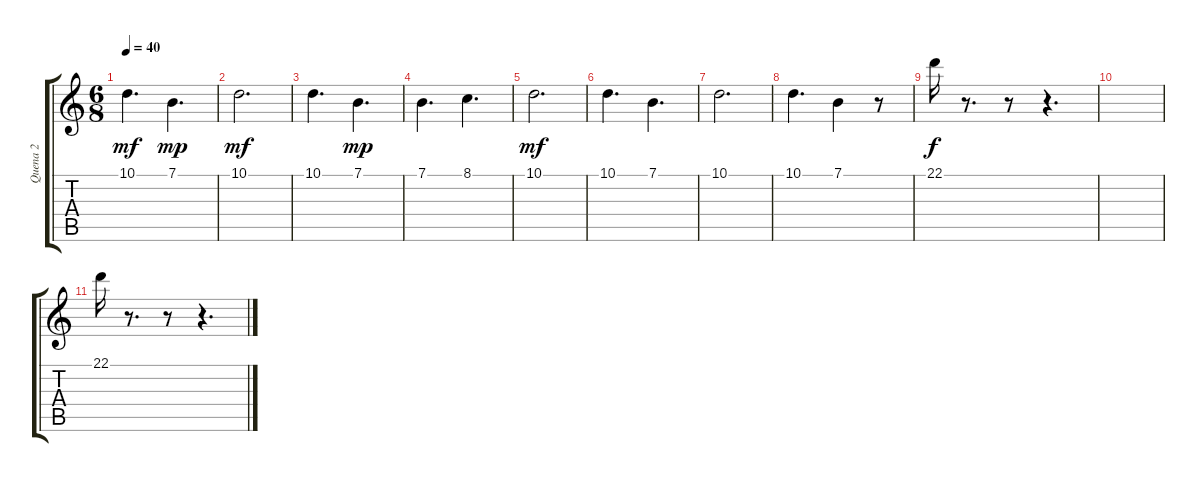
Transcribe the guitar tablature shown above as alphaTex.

\track ("Quena 2" "Quena 2") {instrument piccolo}
\staff {score tabs}
\tuning (E4 B3 G3 D3 A2 E2) {hide}
\ts (6 8)
\tempo 40
\clef g2
\ks c
10.1.4{d dy mf} 7.1.4{d dy mp} |
10.1.2{d dy mf} |
10.1.4{d} 7.1.4{d dy mp} |
7.1.4{d} 8.1.4{d} |
10.1.2{d dy mf} |
10.1.4{d} 7.1.4{d} |
10.1.2{d} |
10.1.4{d} 7.1.4 r.8 |
22.1.16{dy f} r.8{d} r.8 r.4{d} |
|
22.1.16 r.8{d} r.8 r.4{d}
